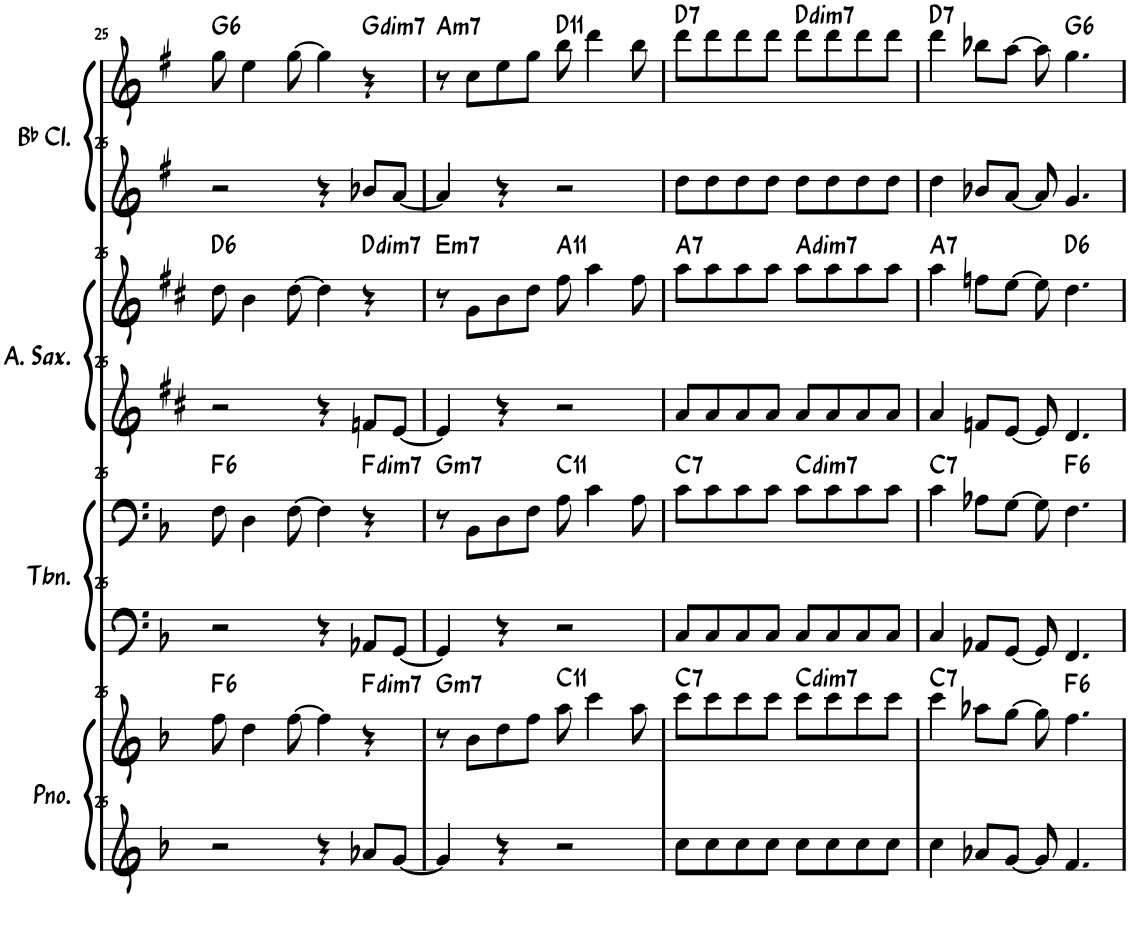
**kern	**kern	**harte	**kern	**kern	**harte	**kern	**kern	**harte	**kern	**kern	**harte
*part4	*part4	*part4	*part3	*part3	*part3	*part2	*part2	*part2	*part1	*part1	*part1
*staff8	*staff7	*	*staff6	*staff5	*	*staff4	*staff3	*	*staff2	*staff1	*
*I"钢琴	*	*	*I"长号	*	*	*I"中音萨克斯	*	*	*I"降B调单簧管	*	*
!!LO:PB:g=z
*clefG2	*clefG2	*	*clefF4	*clefF4	*	*clefG2	*clefG2	*	*clefG2	*clefG2	*
*	*	*	*	*	*	*Trd5c9	*Trd5c9	*	*Trd1c2	*Trd1c2	*
*k[b-]	*k[b-]	*	*k[b-]	*k[b-]	*	*k[f#c#]	*k[f#c#]	*	*k[f#]	*k[f#]	*
*M4/4	*M4/4	*	*M4/4	*M4/4	*	*M4/4	*M4/4	*	*M4/4	*M4/4	*
=25	=25	=25	=25	=25	=25	=25	=25	=25	=25	=25	=25
!	!	!LO:H:kt=6	!	!	!LO:H:kt=6	!	!	!LO:H:kt=6	!	!	!LO:H:kt=6
2r	8ff\	F:maj6	2r	8F\	F:maj6	2r	8dd\	D:maj6	2r	8gg\	G:maj6
.	4dd\	.	.	4D\	.	.	4b\	.	.	4ee\	.
.	[8ff\	.	.	[8F\	.	.	[8dd\	.	.	[8gg\	.
4r	4ff\]	.	4r	4F\]	.	4r	4dd\]	.	4r	4gg\]	.
!	!	!LO:H:kt=dim7	!	!	!LO:H:kt=dim7	!	!	!LO:H:kt=dim7	!	!	!LO:H:kt=dim7
8a-X/L	4r	F:dim7	8AA-X/L	4r	F:dim7	8fn/L	4r	D:dim7	8b-X/L	4r	G:dim7
[8g/J	.	.	[8GG/J	.	.	[8e/J	.	.	[8a/J	.	.
=26	=26	=26	=26	=26	=26	=26	=26	=26	=26	=26	=26
!	!	!LO:H:kt=m7	!	!	!LO:H:kt=m7	!	!	!LO:H:kt=m7	!	!	!LO:H:kt=m7
4g/]	8r	G:min7	4GG/]	8r	G:min7	4e/]	8r	E:min7	4a/]	8r	A:min7
.	8b-\L	.	.	8BB-\L	.	.	8g\L	.	.	8cc\L	.
4r	8dd\	.	4r	8D\	.	4r	8b\	.	4r	8ee\	.
.	8ff\J	.	.	8F\J	.	.	8dd\J	.	.	8gg\J	.
!	!	!LO:H:kt=11	!	!	!LO:H:kt=11	!	!	!LO:H:kt=11	!	!	!LO:H:kt=11
2r	8aa\	C:9(11)	2r	8A\	C:9(11)	2r	8ff#\	A:9(11)	2r	8bb\	D:9(11)
.	4ccc\	.	.	4c\	.	.	4aa\	.	.	4ddd\	.
.	8aa\	.	.	8A\	.	.	8ff#\	.	.	8bb\	.
=27	=27	=27	=27	=27	=27	=27	=27	=27	=27	=27	=27
!	!	!LO:H:kt=7	!	!	!LO:H:kt=7	!	!	!LO:H:kt=7	!	!	!LO:H:kt=7
8cc\L	8ccc\L	C:7	8C/L	8c\L	C:7	8a/L	8aa\L	A:7	8dd\L	8ddd\L	D:7
8cc\	8ccc\	.	8C/	8c\	.	8a/	8aa\	.	8dd\	8ddd\	.
8cc\	8ccc\	.	8C/	8c\	.	8a/	8aa\	.	8dd\	8ddd\	.
8cc\J	8ccc\J	.	8C/J	8c\J	.	8a/J	8aa\J	.	8dd\J	8ddd\J	.
!	!	!LO:H:kt=dim7	!	!	!LO:H:kt=dim7	!	!	!LO:H:kt=dim7	!	!	!LO:H:kt=dim7
8cc\L	8ccc\L	C:dim7	8C/L	8c\L	C:dim7	8a/L	8aa\L	A:dim7	8dd\L	8ddd\L	D:dim7
8cc\	8ccc\	.	8C/	8c\	.	8a/	8aa\	.	8dd\	8ddd\	.
8cc\	8ccc\	.	8C/	8c\	.	8a/	8aa\	.	8dd\	8ddd\	.
8cc\J	8ccc\J	.	8C/J	8c\J	.	8a/J	8aa\J	.	8dd\J	8ddd\J	.
=28	=28	=28	=28	=28	=28	=28	=28	=28	=28	=28	=28
!	!	!LO:H:kt=7	!	!	!LO:H:kt=7	!	!	!LO:H:kt=7	!	!	!LO:H:kt=7
4cc\	4ccc\	C:7	4C/	4c\	C:7	4a/	4aa\	A:7	4dd\	4ddd\	D:7
8a-X/L	8aa-X\L	.	8AA-X/L	8A-X\L	.	8fn/L	8ffn\L	.	8b-X/L	8bb-X\L	.
[8g/J	[8gg\J	.	[8GG/J	[8G\J	.	[8e/J	[8ee\J	.	[8a/J	[8aa\J	.
8g/]	8gg\]	.	8GG/]	8G\]	.	8e/]	8ee\]	.	8a/]	8aa\]	.
!	!	!LO:H:kt=6	!	!	!LO:H:kt=6	!	!	!LO:H:kt=6	!	!	!LO:H:kt=6
4.f/	4.ff\	F:maj6	4.FF/	4.F\	F:maj6	4.d/	4.dd\	D:maj6	4.g/	4.gg\	G:maj6
=	=	=	=	=	=	=	=	=	=	=	=
*-	*-	*-	*-	*-	*-	*-	*-	*-	*-	*-	*-
